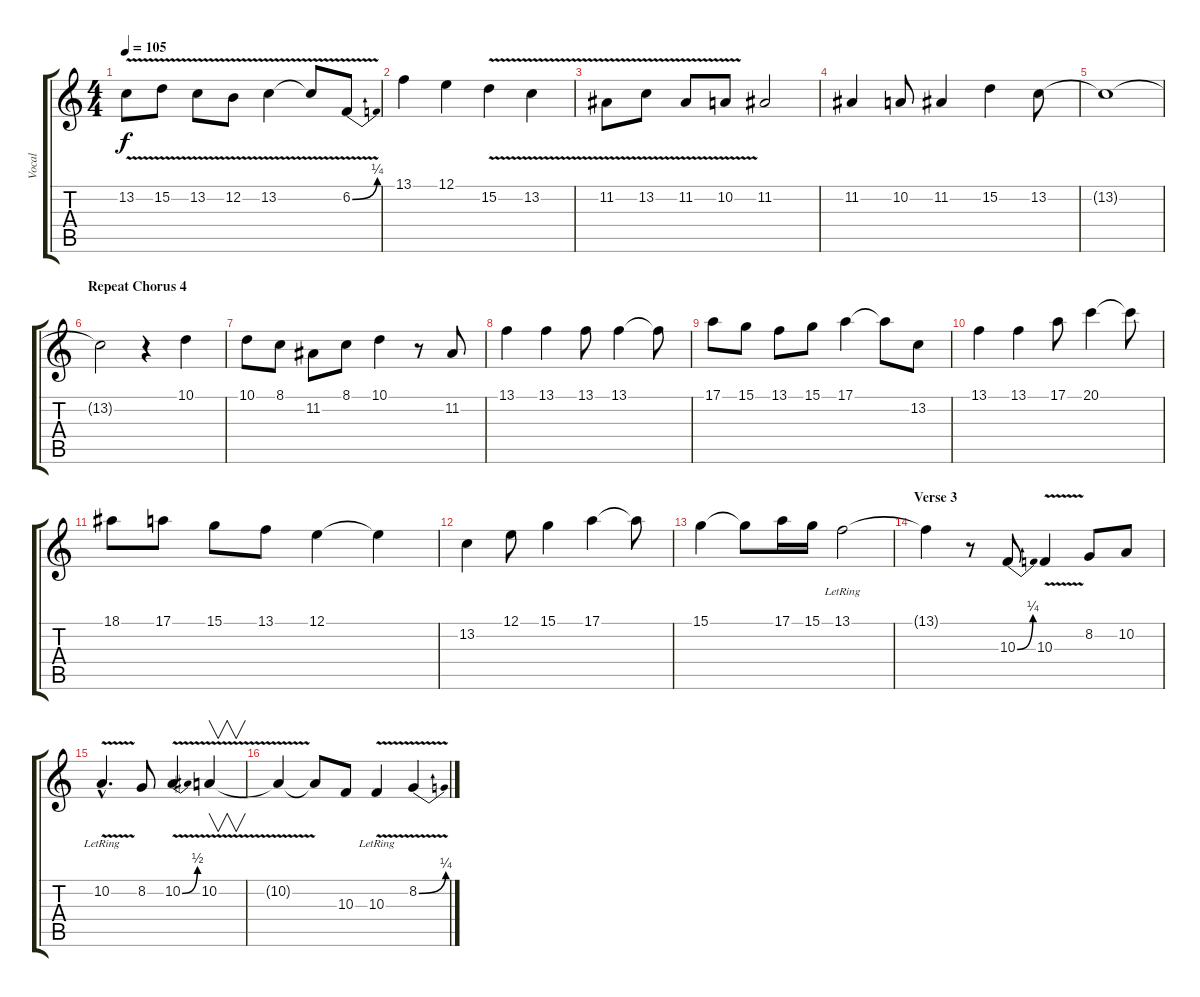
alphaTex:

\track ("Vocal" "Vocal") {instrument flute}
\staff {score tabs}
\tuning (E4 B3 G3 D3 A2 E2) {hide}
\ts (4 4)
\tempo 105
\clef g2
\ks c
13.2{v}.8{dy f} 15.2{v}.8 13.2{v}.8 12.2{v}.8 13.2{v}.4 13.2{t}.8 6.2{be (bend 0 0 60 1) v}.8 |
13.1.4 12.1.4 15.2{v}.4 13.2{v}.4 |
11.2{v}.8 13.2{v}.8 11.2{v}.8 10.2{v}.8 11.2.2 |
11.2.4 10.2.8 11.2.4 15.2.4 13.2.8 |
13.2{t}.1 |
\section ("" "Repeat Chorus 4")
13.2{t}.2 r.4 10.1.4 |
10.1.8 8.1.8 11.2.8 8.1.8 10.1.4 r.8 11.2.8 |
13.1.4 13.1.4 13.1.8 13.1.4 13.1{t}.8 |
17.1.8 15.1.8 13.1.8 15.1.8 17.1.4 17.1{t}.8 13.2.8 |
13.1.4 13.1.4 17.1.8 20.1.4 20.1{t}.8 |
18.1.8 17.1.8 15.1.8 13.1.8 12.1.4 12.1{t}.4 |
13.2.4 12.1.8 15.1.4 17.1.4 17.1{t}.8 |
15.1.4 15.1{t}.8 17.1.16 15.1.16 13.1{lr}.2 |
\section ("" "Verse 3")
13.1{t}.4 r.8 10.3{be (bend 0 0 60 1)}.8 10.3{v}.4 8.2.8 10.2.8 |
10.2{v hac lr}.4{d} 8.2.8 10.2{be (bend 0 0 60 2) v}.4 10.2{v}.4{v} |
10.2{t}.4 10.2{t}.8 10.3.8 10.3{v lr}.4 8.2{be (bend 0 0 60 1) v}.4
